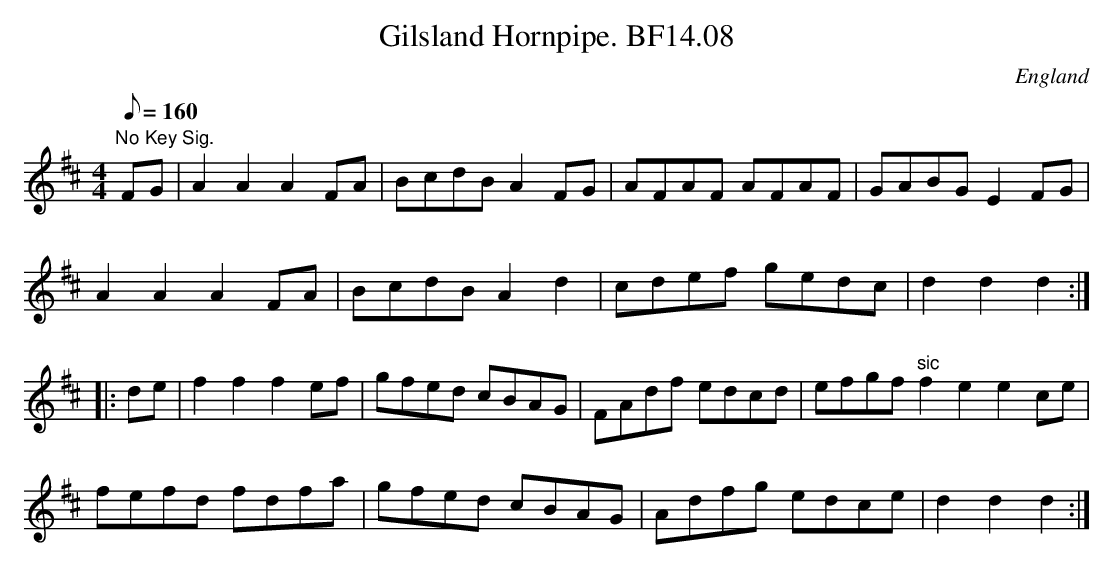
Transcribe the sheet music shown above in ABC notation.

X:1
T:Gilsland Hornpipe. BF14.08
M:4/4
Q:160
O:England
K:D
"No Key Sig."FG|A2A2A2FA|BcdBA2FG|AFAF AFAF|GABGE2FG|!
A2A2A2FA|BcdBA2d2|cdef gedc|d2d2d2::!
de|f2f2f2ef|gfed cBAG|FAdf edcd|efgf "sic"f2e2e2ce|!
fefd fdfa|gfed cBAG|Adfg edce|d2d2d2:|]
